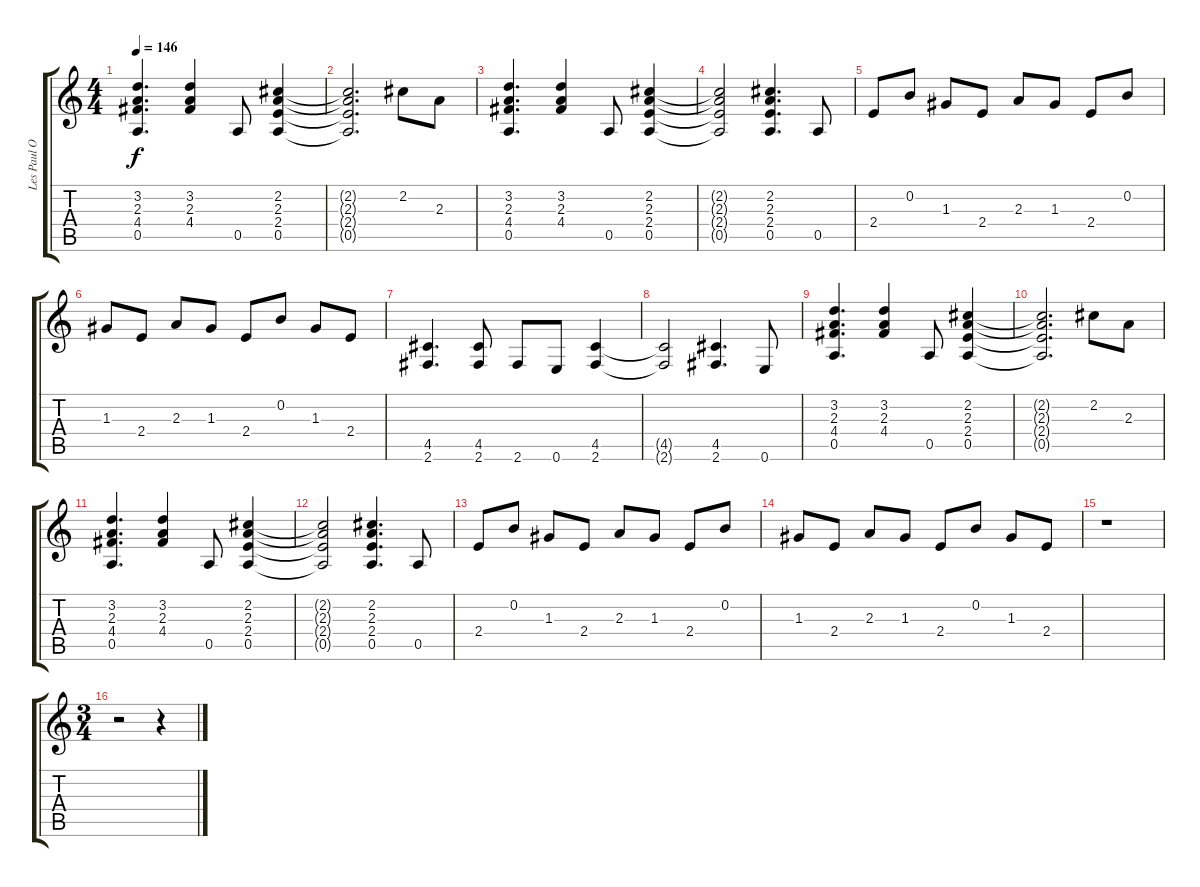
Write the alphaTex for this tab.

\track ("Les Paul Overdrive" "Les Paul O") {instrument overdrivenguitar}
\staff {score tabs}
\tuning (E4 B3 G3 D3 A2 E2) {hide}
\ts (4 4)
\tempo 146
\clef g2
\ks c
(3.2 2.3 4.4 0.5).4{d dy f} (3.2 2.3 4.4).4 0.5.8 (2.2 2.3 2.4 0.5).4 |
(2.2{t} 2.3{t} 2.4{t} 0.5{t}).2{d} 2.2.8 2.3.8 |
(3.2 2.3 4.4 0.5).4{d} (3.2 2.3 4.4).4 0.5.8 (2.2 2.3 2.4 0.5).4 |
(2.2{t} 2.3{t} 2.4{t} 0.5{t}).2 (2.2 2.3 2.4 0.5).4{d} 0.5.8 |
2.4.8 0.2.8 1.3.8 2.4.8 2.3.8 1.3.8 2.4.8 0.2.8 |
1.3.8 2.4.8 2.3.8 1.3.8 2.4.8 0.2.8 1.3.8 2.4.8 |
(4.5 2.6).4{d} (4.5 2.6).8 2.6.8 0.6.8 (4.5 2.6).4 |
(4.5{t} 2.6{t}).2 (4.5 2.6).4{d} 0.6.8 |
(3.2 2.3 4.4 0.5).4{d} (3.2 2.3 4.4).4 0.5.8 (2.2 2.3 2.4 0.5).4 |
(2.2{t} 2.3{t} 2.4{t} 0.5{t}).2{d} 2.2.8 2.3.8 |
(3.2 2.3 4.4 0.5).4{d} (3.2 2.3 4.4).4 0.5.8 (2.2 2.3 2.4 0.5).4 |
(2.2{t} 2.3{t} 2.4{t} 0.5{t}).2 (2.2 2.3 2.4 0.5).4{d} 0.5.8 |
2.4.8 0.2.8 1.3.8 2.4.8 2.3.8 1.3.8 2.4.8 0.2.8 |
1.3.8 2.4.8 2.3.8 1.3.8 2.4.8 0.2.8 1.3.8 2.4.8 |
r.1 |
\ts (3 4)
r.2 r.4
